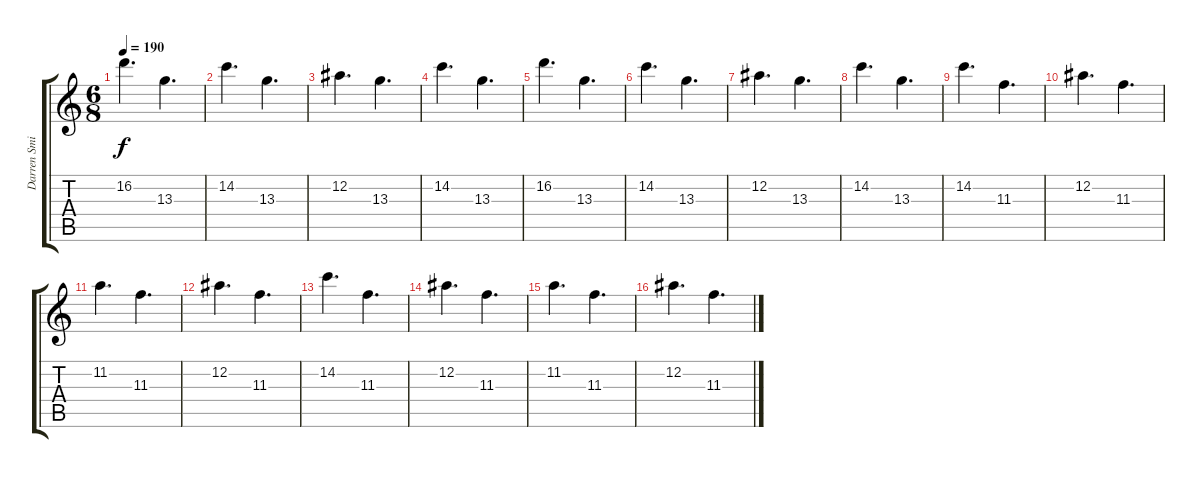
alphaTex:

\track ("Darren Smith" "Darren Smi") {instrument distortionguitar}
\staff {score tabs}
\tuning (Eb4 Bb3 Gb3 Db3 Ab2 Db2) {hide}
\ts (6 8)
\tempo 190
\clef g2
\ks c
16.2.4{d dy f} 13.3.4{d} |
14.2.4{d} 13.3.4{d} |
12.2.4{d} 13.3.4{d} |
14.2.4{d} 13.3.4{d} |
16.2.4{d} 13.3.4{d} |
14.2.4{d} 13.3.4{d} |
12.2.4{d} 13.3.4{d} |
14.2.4{d} 13.3.4{d} |
14.2.4{d} 11.3.4{d} |
12.2.4{d} 11.3.4{d} |
11.2.4{d} 11.3.4{d} |
12.2.4{d} 11.3.4{d} |
14.2.4{d} 11.3.4{d} |
12.2.4{d} 11.3.4{d} |
11.2.4{d} 11.3.4{d} |
12.2.4{d} 11.3.4{d}
